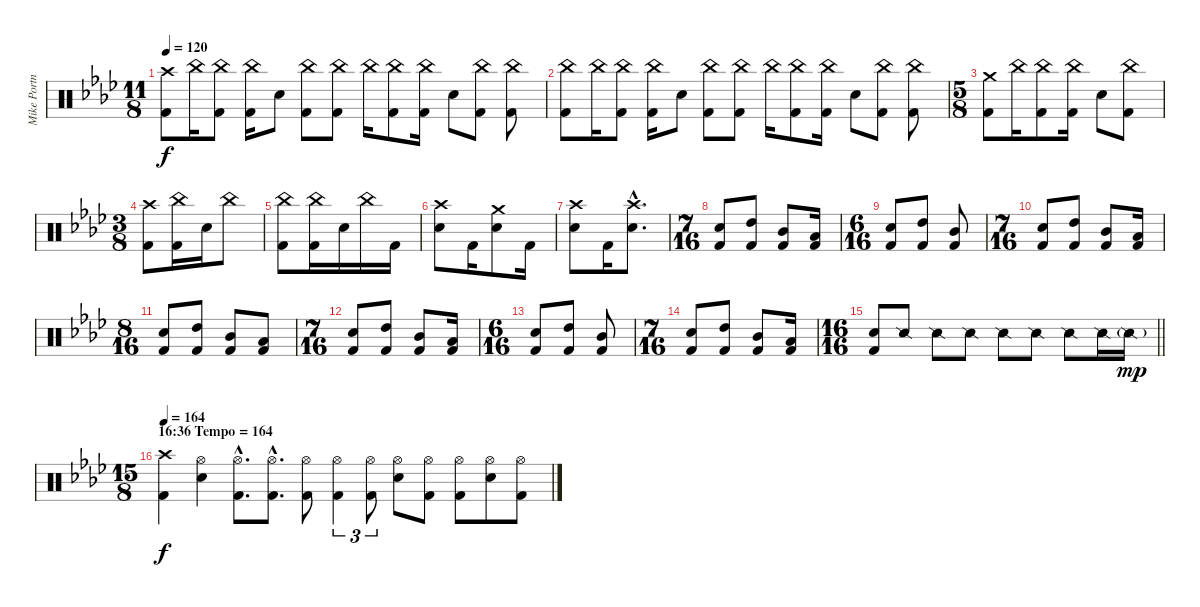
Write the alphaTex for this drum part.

\track ("Mike Portnoy - Drums" "Mike Portn") {instrument percussion}
\staff {score}
\articulation defaults
\ts (11 8)
\tempo 120
\clef neutral
\ks ab
("Crash high (hit)" "Kick (hit) 2").8{dy f} "China (hit)".16 ("China (hit)" "Kick (hit) 2").8 ("China (hit)" "Kick (hit) 2").16 "Snare (hit) 2".8 ("China (hit)" "Kick (hit) 2").8 ("China (hit)" "Kick (hit) 2").8 "China (hit)".16 ("China (hit)" "Kick (hit) 2").8 ("China (hit)" "Kick (hit) 2").16 "Snare (hit) 2".8 ("China (hit)" "Kick (hit) 2").8 ("China (hit)" "Kick (hit) 2").8 |
("China (hit)" "Kick (hit) 2").8 "China (hit)".16 ("China (hit)" "Kick (hit) 2").8 ("China (hit)" "Kick (hit) 2").16 "Snare (hit) 2".8 ("China (hit)" "Kick (hit) 2").8 ("China (hit)" "Kick (hit) 2").8 "China (hit)".16 ("China (hit)" "Kick (hit) 2").8 ("China (hit)" "Kick (hit) 2").16 "Snare (hit) 2".8 ("China (hit)" "Kick (hit) 2").8 ("China (hit)" "Kick (hit) 2").8 |
\ts (5 8)
("Crash medium (hit)" "Kick (hit) 2").8 "China (hit)".16 ("China (hit)" "Kick (hit) 2").8 ("China (hit)" "Kick (hit) 2").16 "Snare (hit) 2".8 ("China (hit)" "Kick (hit) 2").8 |
\ts (3 8)
("Crash high (hit)" "Kick (hit) 2").8 ("China (hit)" "Kick (hit) 2").16 "Snare (hit) 2".16 "China (hit)".8 |
("China (hit)" "Kick (hit) 2").8 ("China (hit)" "Kick (hit) 2").16 "Snare (hit) 2".16 "China (hit)".16 "Kick (hit) 2".16 |
("Snare (hit) 2" "Crash high (hit)").8 "Kick (hit) 2".16 ("Snare (hit) 2" "Crash medium (hit)").8 "Kick (hit) 2".16 |
("Snare (hit) 2" "Crash high (hit)").8 "Kick (hit) 2".16 ("Snare (hit) 2"{hac} "Crash high (hit)"{hac}).8{d} |
\ts (7 16)
("Snare (hit) 2" "Kick (hit) 2").8 ("High Tom (hit)" "Kick (hit) 2").8 ("Mid Tom (hit)" "Kick (hit) 2").8 ("Low Tom (hit)" "Kick (hit) 2").16 |
\ts (6 16)
("Snare (hit) 2" "Kick (hit) 2").8 ("High Tom (hit)" "Kick (hit) 2").8 ("Mid Tom (hit)" "Kick (hit) 2").8 |
\ts (7 16)
("Snare (hit) 2" "Kick (hit) 2").8 ("High Tom (hit)" "Kick (hit) 2").8 ("Mid Tom (hit)" "Kick (hit) 2").8 ("Low Tom (hit)" "Kick (hit) 2").16 |
\ts (8 16)
("Snare (hit) 2" "Kick (hit) 2").8 ("High Tom (hit)" "Kick (hit) 2").8 ("Mid Tom (hit)" "Kick (hit) 2").8 ("Low Tom (hit)" "Kick (hit) 2").8 |
\ts (7 16)
("Snare (hit) 2" "Kick (hit) 2").8 ("High Tom (hit)" "Kick (hit) 2").8 ("Mid Tom (hit)" "Kick (hit) 2").8 ("Low Tom (hit)" "Kick (hit) 2").16 |
\ts (6 16)
("Snare (hit) 2" "Kick (hit) 2").8 ("High Tom (hit)" "Kick (hit) 2").8 ("Mid Tom (hit)" "Kick (hit) 2").8 |
\ts (7 16)
("Snare (hit) 2" "Kick (hit) 2").8 ("High Tom (hit)" "Kick (hit) 2").8 ("Mid Tom (hit)" "Kick (hit) 2").8 ("Low Tom (hit)" "Kick (hit) 2").16 |
\ts (16 16)
\barLineRight lightlight
("Snare (hit) 2" "Kick (hit) 2").8 "Snare (side stick) 2".8 "Snare (side stick) 2".8 "Snare (side stick) 2".8 "Snare (side stick) 2".8 "Snare (side stick) 2".8 "Snare (side stick) 2".8 "Snare (side stick) 2".16 "Snare (side stick) 2"{g}.16{dy mp} |
\ts (15 8)
\section ("" "16:36 Tempo = 164")
\tempo 164
("Crash high (hit)" "Kick (hit) 2").4{dy f} ("Snare (hit) 2" "Hi-Hat (open)").4 ("Hi-Hat (open)"{hac} "Kick (hit) 2"{hac}).8{d} ("Hi-Hat (open)"{hac} "Kick (hit) 2"{hac}).8{d} ("Hi-Hat (open)" "Kick (hit) 2").8 ("Hi-Hat (open)" "Kick (hit) 2").4{tu (3 2)} ("Hi-Hat (open)" "Kick (hit) 2").8{tu (3 2)} ("Snare (hit) 2" "Hi-Hat (open)").8 ("Hi-Hat (open)" "Kick (hit) 2").8 ("Hi-Hat (open)" "Kick (hit) 2").8 ("Snare (hit) 2" "Hi-Hat (open)").8 ("Hi-Hat (open)" "Kick (hit) 2").8
